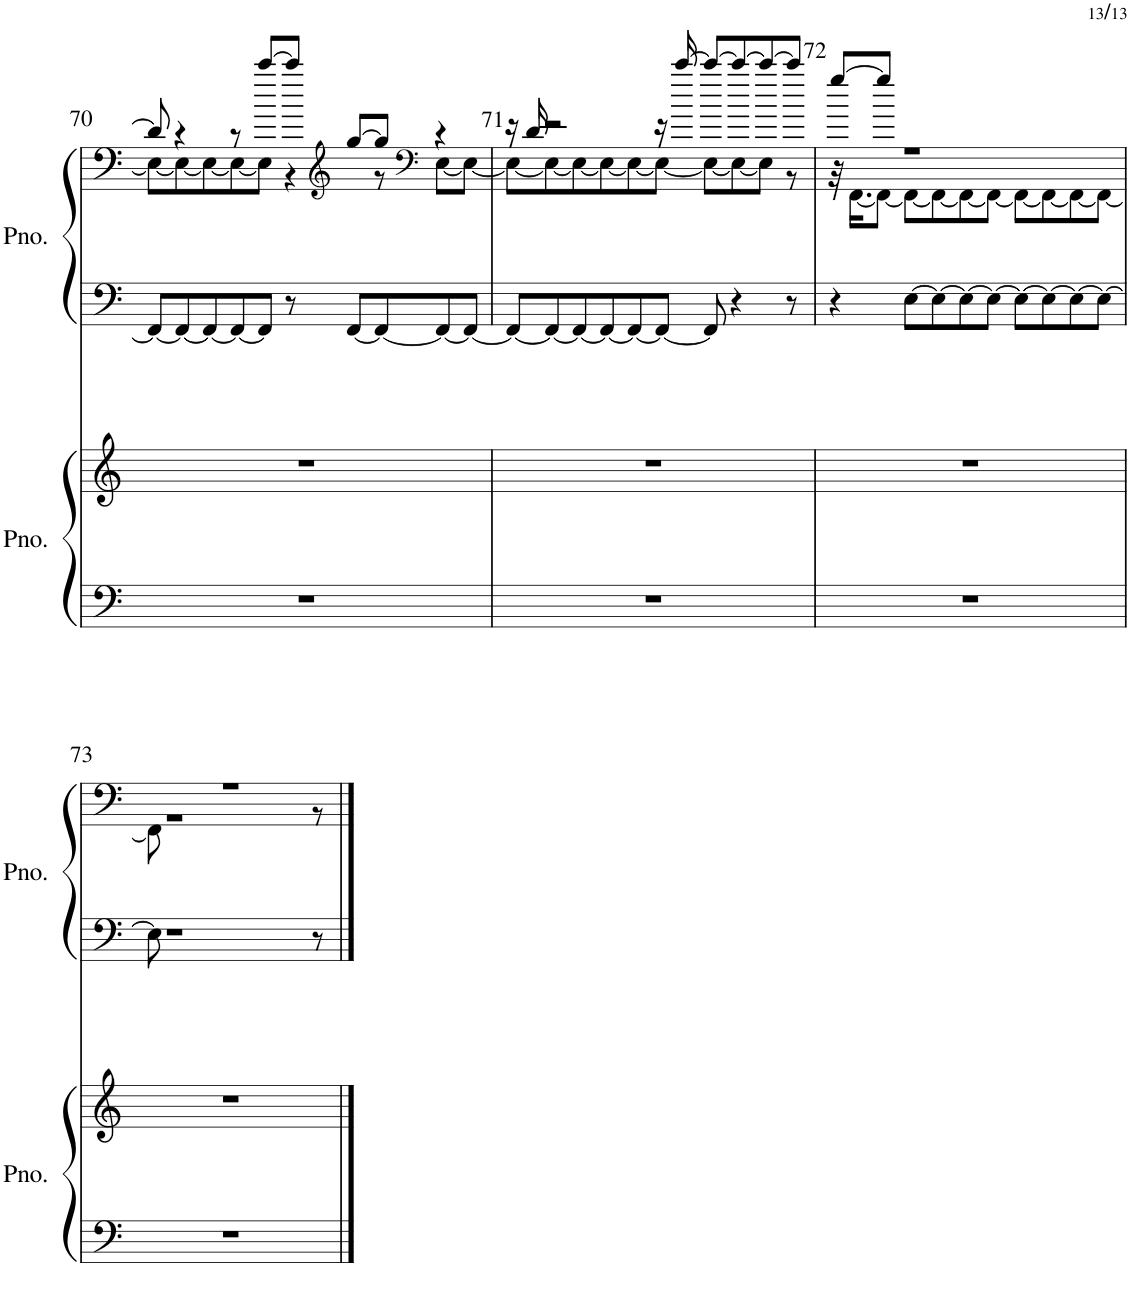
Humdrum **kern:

**kern	**kern	**kern	**kern
*part2	*part2	*part1	*part1
*staff4	*staff3	*staff2	*staff1
*I"ピアノ	*	*I"ピアノ	*
!!LO:PB:g=z
*clefF4	*clefG2	*clefF4	*clefF4
*k[]	*k[]	*k[]	*k[]
*M5/4	*M5/4	*M5/4	*M5/4
=70	=70	=70	=70
*	*	*	*^
4%5r	4%5r	8FF/L_	8d/]	8E\L_
.	.	8FF/_	4r	8E\_
.	.	8FF/_	.	8E\_
.	.	8FF/_	8r	8E\_
.	.	8FF/J]	[8ccc/L	8E\J]
.	.	8r	8ccc/J]	4r
*	*	*	*clefG2	*
.	.	[8FF/L	[8gg/L	.
.	.	8FF/_	8gg/J]	8r
*	*	*	*clefF4	*
.	.	8FF/_	4r	[8E\L
.	.	8FF/J_	.	8E\J_
=71	=71	=71	=71	=71
4%5r	4%5r	8FF/L_	16r	8E\L_
.	.	.	16d/	.
.	.	8FF/_	2r	8E\_
.	.	8FF/_	.	8E\_
.	.	8FF/_	.	8E\_
.	.	8FF/_	.	8E\_
.	.	8FF/J_	16r	8E\J_
.	.	.	[16ccc/	.
.	.	8FF/]	8ccc/L_	8E\L_
.	.	4r	8ccc/_	8E\_
.	.	.	8ccc/_	8E\J]
.	.	8r	8ccc/J]	8r
=72	=72	=72	=72	=72
4%5r	4%5r	4r	[8gg/L	32r
.	.	.	.	[16.FF\KL
.	.	.	8gg/J]	8FF\J_
.	.	[8E\L	1r	8FF\L_
.	.	8E\_	.	8FF\_
.	.	8E\_	.	8FF\_
.	.	8E\J_	.	8FF\J_
.	.	8E\L_	.	8FF\L_
.	.	8E\_	.	8FF\_
.	.	8E\_	.	8FF\_
.	.	8E\J_	.	8FF\J_
!!LO:LB:g=z	!!
=73	=73	=73	=73	=73
4%5r	4%5r	8E\]	4%5r	8FF\]
.	.	1r	.	1r
.	.	8r	.	8r
*	*	*	*v	*v
==	==	==	==
*-	*-	*-	*-
